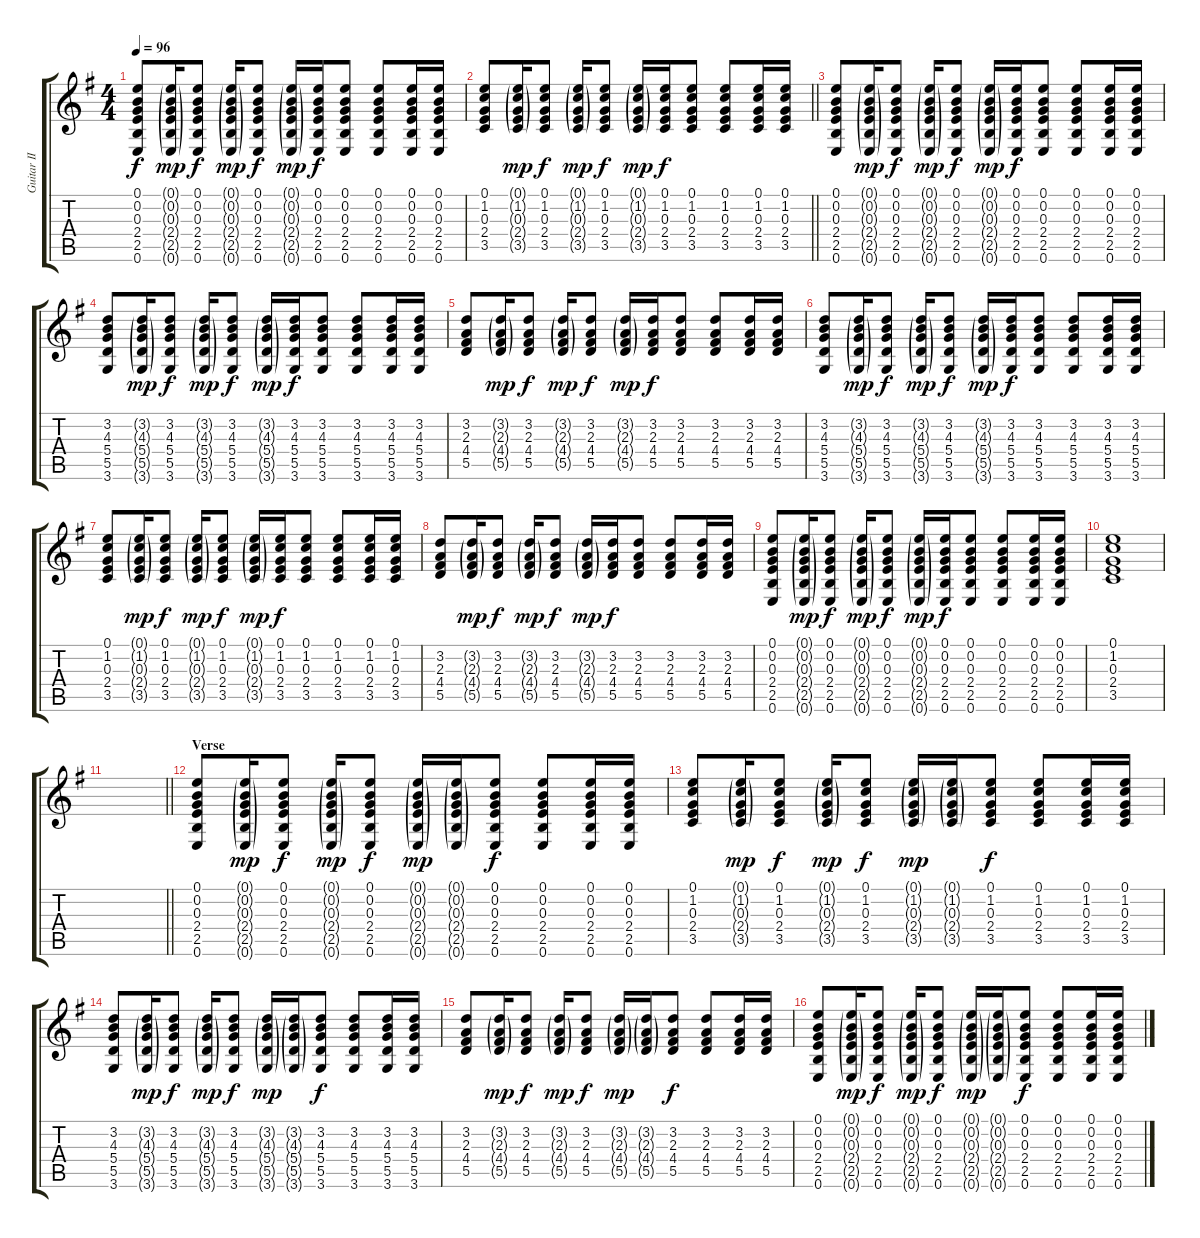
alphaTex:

\track ("Guitar II" "Guitar II") {instrument acousticguitarsteel}
\staff {score tabs}
\tuning (E4 B3 G3 D3 A2 E2) {hide}
\ts (4 4)
\tempo 96
\clef g2
\ks g
(0.1 0.2 0.3 2.4 2.5 0.6).8{dy f} (0.1{g} 0.2{g} 0.3{g} 2.4{g} 2.5{g} 0.6{g}).16{dy mp} (0.1 0.2 0.3 2.4 2.5 0.6).8{dy f} (0.1{g} 0.2{g} 0.3{g} 2.4{g} 2.5{g} 0.6{g}).16{dy mp} (0.1 0.2 0.3 2.4 2.5 0.6).8{dy f} (0.1{g} 0.2{g} 0.3{g} 2.4{g} 2.5{g} 0.6{g}).16{dy mp} (0.1 0.2 0.3 2.4 2.5 0.6).16{dy f} (0.1 0.2 0.3 2.4 2.5 0.6).8 (0.1 0.2 0.3 2.4 2.5 0.6).8 (0.1 0.2 0.3 2.4 2.5 0.6).16 (0.1 0.2 0.3 2.4 2.5 0.6).16 |
\barLineRight lightlight
(0.1 1.2 0.3 2.4 3.5).8 (0.1{g} 1.2{g} 0.3{g} 2.4{g} 3.5{g}).16{dy mp} (0.1 1.2 0.3 2.4 3.5).8{dy f} (0.1{g} 1.2{g} 0.3{g} 2.4{g} 3.5{g}).16{dy mp} (0.1 1.2 0.3 2.4 3.5).8{dy f} (0.1{g} 1.2{g} 0.3{g} 2.4{g} 3.5{g}).16{dy mp} (0.1 1.2 0.3 2.4 3.5).16{dy f} (0.1 1.2 0.3 2.4 3.5).8 (0.1 1.2 0.3 2.4 3.5).8 (0.1 1.2 0.3 2.4 3.5).16 (0.1 1.2 0.3 2.4 3.5).16 |
\section ("" "")
(0.1 0.2 0.3 2.4 2.5 0.6).8 (0.1{g} 0.2{g} 0.3{g} 2.4{g} 2.5{g} 0.6{g}).16{dy mp} (0.1 0.2 0.3 2.4 2.5 0.6).8{dy f} (0.1{g} 0.2{g} 0.3{g} 2.4{g} 2.5{g} 0.6{g}).16{dy mp} (0.1 0.2 0.3 2.4 2.5 0.6).8{dy f} (0.1{g} 0.2{g} 0.3{g} 2.4{g} 2.5{g} 0.6{g}).16{dy mp} (0.1 0.2 0.3 2.4 2.5 0.6).16{dy f} (0.1 0.2 0.3 2.4 2.5 0.6).8 (0.1 0.2 0.3 2.4 2.5 0.6).8 (0.1 0.2 0.3 2.4 2.5 0.6).16 (0.1 0.2 0.3 2.4 2.5 0.6).16 |
(3.2 4.3 5.4 5.5 3.6).8 (3.2{g} 4.3{g} 5.4{g} 5.5{g} 3.6{g}).16{dy mp} (3.2 4.3 5.4 5.5 3.6).8{dy f} (3.2{g} 4.3{g} 5.4{g} 5.5{g} 3.6{g}).16{dy mp} (3.2 4.3 5.4 5.5 3.6).8{dy f} (3.2{g} 4.3{g} 5.4{g} 5.5{g} 3.6{g}).16{dy mp} (3.2 4.3 5.4 5.5 3.6).16{dy f} (3.2 4.3 5.4 5.5 3.6).8 (3.2 4.3 5.4 5.5 3.6).8 (3.2 4.3 5.4 5.5 3.6).16 (3.2 4.3 5.4 5.5 3.6).16 |
(3.2 2.3 4.4 5.5).8 (3.2{g} 2.3{g} 4.4{g} 5.5{g}).16{dy mp} (3.2 2.3 4.4 5.5).8{dy f} (3.2{g} 2.3{g} 4.4{g} 5.5{g}).16{dy mp} (3.2 2.3 4.4 5.5).8{dy f} (3.2{g} 2.3{g} 4.4{g} 5.5{g}).16{dy mp} (3.2 2.3 4.4 5.5).16{dy f} (3.2 2.3 4.4 5.5).8 (3.2 2.3 4.4 5.5).8 (3.2 2.3 4.4 5.5).16 (3.2 2.3 4.4 5.5).16 |
(3.2 4.3 5.4 5.5 3.6).8 (3.2{g} 4.3{g} 5.4{g} 5.5{g} 3.6{g}).16{dy mp} (3.2 4.3 5.4 5.5 3.6).8{dy f} (3.2{g} 4.3{g} 5.4{g} 5.5{g} 3.6{g}).16{dy mp} (3.2 4.3 5.4 5.5 3.6).8{dy f} (3.2{g} 4.3{g} 5.4{g} 5.5{g} 3.6{g}).16{dy mp} (3.2 4.3 5.4 5.5 3.6).16{dy f} (3.2 4.3 5.4 5.5 3.6).8 (3.2 4.3 5.4 5.5 3.6).8 (3.2 4.3 5.4 5.5 3.6).16 (3.2 4.3 5.4 5.5 3.6).16 |
(0.1 1.2 0.3 2.4 3.5).8 (0.1{g} 1.2{g} 0.3{g} 2.4{g} 3.5{g}).16{dy mp} (0.1 1.2 0.3 2.4 3.5).8{dy f} (0.1{g} 1.2{g} 0.3{g} 2.4{g} 3.5{g}).16{dy mp} (0.1 1.2 0.3 2.4 3.5).8{dy f} (0.1{g} 1.2{g} 0.3{g} 2.4{g} 3.5{g}).16{dy mp} (0.1 1.2 0.3 2.4 3.5).16{dy f} (0.1 1.2 0.3 2.4 3.5).8 (0.1 1.2 0.3 2.4 3.5).8 (0.1 1.2 0.3 2.4 3.5).16 (0.1 1.2 0.3 2.4 3.5).16 |
(3.2 2.3 4.4 5.5).8 (3.2{g} 2.3{g} 4.4{g} 5.5{g}).16{dy mp} (3.2 2.3 4.4 5.5).8{dy f} (3.2{g} 2.3{g} 4.4{g} 5.5{g}).16{dy mp} (3.2 2.3 4.4 5.5).8{dy f} (3.2{g} 2.3{g} 4.4{g} 5.5{g}).16{dy mp} (3.2 2.3 4.4 5.5).16{dy f} (3.2 2.3 4.4 5.5).8 (3.2 2.3 4.4 5.5).8 (3.2 2.3 4.4 5.5).16 (3.2 2.3 4.4 5.5).16 |
(0.1 0.2 0.3 2.4 2.5 0.6).8 (0.1{g} 0.2{g} 0.3{g} 2.4{g} 2.5{g} 0.6{g}).16{dy mp} (0.1 0.2 0.3 2.4 2.5 0.6).8{dy f} (0.1{g} 0.2{g} 0.3{g} 2.4{g} 2.5{g} 0.6{g}).16{dy mp} (0.1 0.2 0.3 2.4 2.5 0.6).8{dy f} (0.1{g} 0.2{g} 0.3{g} 2.4{g} 2.5{g} 0.6{g}).16{dy mp} (0.1 0.2 0.3 2.4 2.5 0.6).16{dy f} (0.1 0.2 0.3 2.4 2.5 0.6).8 (0.1 0.2 0.3 2.4 2.5 0.6).8 (0.1 0.2 0.3 2.4 2.5 0.6).16 (0.1 0.2 0.3 2.4 2.5 0.6).16 |
(0.1 1.2 0.3 2.4 3.5).1 |
\barLineRight lightlight
|
\section ("" "Verse")
(0.1 0.2 0.3 2.4 2.5 0.6).8 (0.1{g} 0.2{g} 0.3{g} 2.4{g} 2.5{g} 0.6{g}).16{dy mp} (0.1 0.2 0.3 2.4 2.5 0.6).8{dy f} (0.1{g} 0.2{g} 0.3{g} 2.4{g} 2.5{g} 0.6{g}).16{dy mp} (0.1 0.2 0.3 2.4 2.5 0.6).8{dy f} (0.1{g} 0.2{g} 0.3{g} 2.4{g} 2.5{g} 0.6{g}).16{dy mp} (0.1{g} 0.2{g} 0.3{g} 2.4{g} 2.5{g} 0.6{g}).16 (0.1 0.2 0.3 2.4 2.5 0.6).8{dy f} (0.1 0.2 0.3 2.4 2.5 0.6).8 (0.1 0.2 0.3 2.4 2.5 0.6).16 (0.1 0.2 0.3 2.4 2.5 0.6).16 |
(0.1 1.2 0.3 2.4 3.5).8 (0.1{g} 1.2{g} 0.3{g} 2.4{g} 3.5{g}).16{dy mp} (0.1 1.2 0.3 2.4 3.5).8{dy f} (0.1{g} 1.2{g} 0.3{g} 2.4{g} 3.5{g}).16{dy mp} (0.1 1.2 0.3 2.4 3.5).8{dy f} (0.1{g} 1.2{g} 0.3{g} 2.4{g} 3.5{g}).16{dy mp} (0.1{g} 1.2{g} 0.3{g} 2.4{g} 3.5{g}).16 (0.1 1.2 0.3 2.4 3.5).8{dy f} (0.1 1.2 0.3 2.4 3.5).8 (0.1 1.2 0.3 2.4 3.5).16 (0.1 1.2 0.3 2.4 3.5).16 |
(3.2 4.3 5.4 5.5 3.6).8 (3.2{g} 4.3{g} 5.4{g} 5.5{g} 3.6{g}).16{dy mp} (3.2 4.3 5.4 5.5 3.6).8{dy f} (3.2{g} 4.3{g} 5.4{g} 5.5{g} 3.6{g}).16{dy mp} (3.2 4.3 5.4 5.5 3.6).8{dy f} (3.2{g} 4.3{g} 5.4{g} 5.5{g} 3.6{g}).16{dy mp} (3.2{g} 4.3{g} 5.4{g} 5.5{g} 3.6{g}).16 (3.2 4.3 5.4 5.5 3.6).8{dy f} (3.2 4.3 5.4 5.5 3.6).8 (3.2 4.3 5.4 5.5 3.6).16 (3.2 4.3 5.4 5.5 3.6).16 |
(3.2 2.3 4.4 5.5).8 (3.2{g} 2.3{g} 4.4{g} 5.5{g}).16{dy mp} (3.2 2.3 4.4 5.5).8{dy f} (3.2{g} 2.3{g} 4.4{g} 5.5{g}).16{dy mp} (3.2 2.3 4.4 5.5).8{dy f} (3.2{g} 2.3{g} 4.4{g} 5.5{g}).16{dy mp} (3.2{g} 2.3{g} 4.4{g} 5.5{g}).16 (3.2 2.3 4.4 5.5).8{dy f} (3.2 2.3 4.4 5.5).8 (3.2 2.3 4.4 5.5).16 (3.2 2.3 4.4 5.5).16 |
(0.1 0.2 0.3 2.4 2.5 0.6).8 (0.1{g} 0.2{g} 0.3{g} 2.4{g} 2.5{g} 0.6{g}).16{dy mp} (0.1 0.2 0.3 2.4 2.5 0.6).8{dy f} (0.1{g} 0.2{g} 0.3{g} 2.4{g} 2.5{g} 0.6{g}).16{dy mp} (0.1 0.2 0.3 2.4 2.5 0.6).8{dy f} (0.1{g} 0.2{g} 0.3{g} 2.4{g} 2.5{g} 0.6{g}).16{dy mp} (0.1{g} 0.2{g} 0.3{g} 2.4{g} 2.5{g} 0.6{g}).16 (0.1 0.2 0.3 2.4 2.5 0.6).8{dy f} (0.1 0.2 0.3 2.4 2.5 0.6).8 (0.1 0.2 0.3 2.4 2.5 0.6).16 (0.1 0.2 0.3 2.4 2.5 0.6).16
